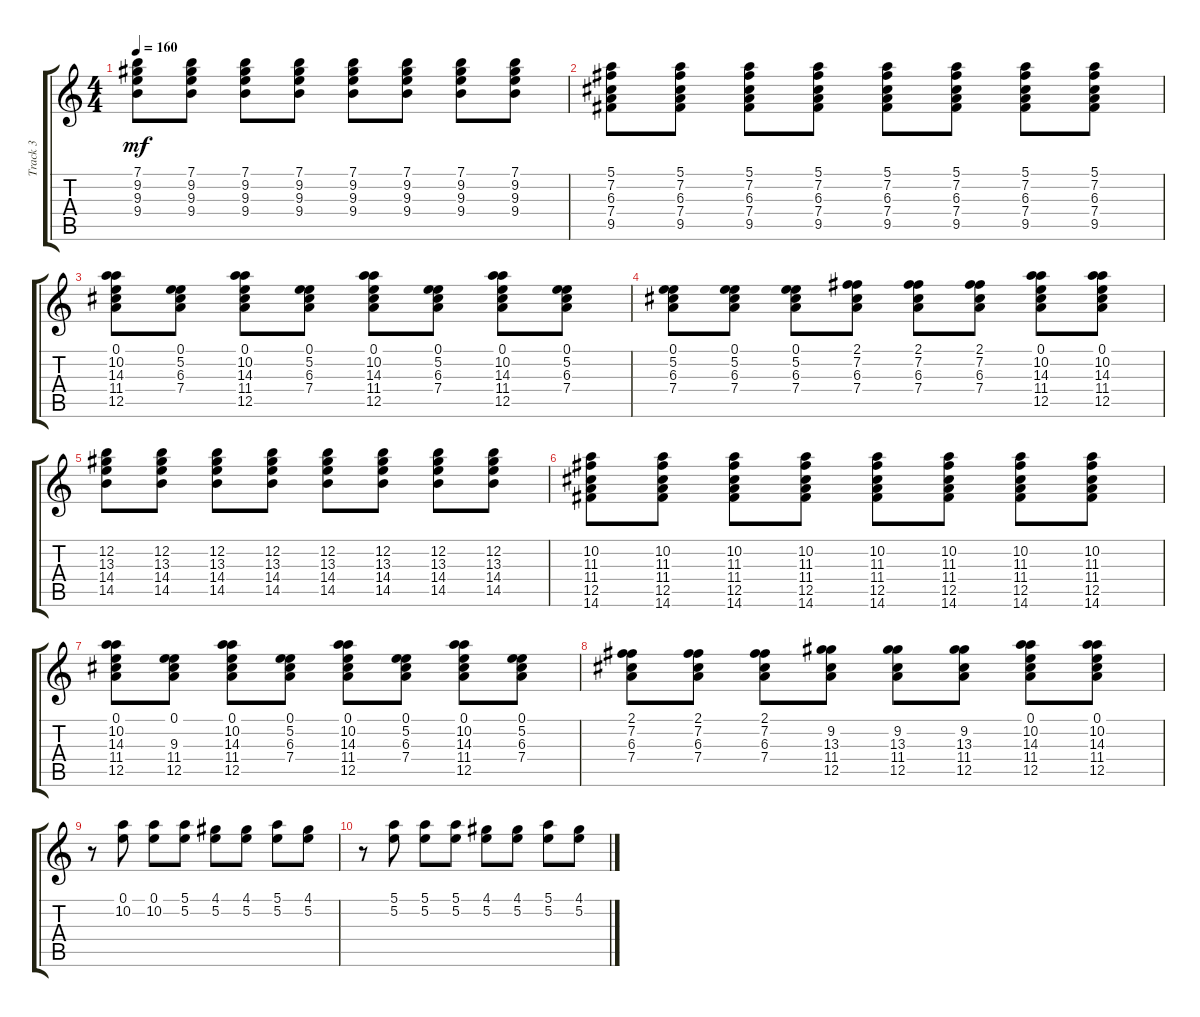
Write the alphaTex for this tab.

\track ("Track 3" "Track 3") {instrument distortionguitar}
\staff {score tabs}
\tuning (E4 B3 G3 D3 A2 E2) {hide}
\ts (4 4)
\tempo 160
\clef g2
\ks c
(7.1 9.2 9.3 9.4).8{dy mf volume 10} (7.1 9.2 9.3 9.4).8 (7.1 9.2 9.3 9.4).8 (7.1 9.2 9.3 9.4).8 (7.1 9.2 9.3 9.4).8 (7.1 9.2 9.3 9.4).8 (7.1 9.2 9.3 9.4).8 (7.1 9.2 9.3 9.4).8 |
(5.1 7.2 6.3 7.4 9.5).8 (5.1 7.2 6.3 7.4 9.5).8 (5.1 7.2 6.3 7.4 9.5).8 (5.1 7.2 6.3 7.4 9.5).8 (5.1 7.2 6.3 7.4 9.5).8 (5.1 7.2 6.3 7.4 9.5).8 (5.1 7.2 6.3 7.4 9.5).8 (5.1 7.2 6.3 7.4 9.5).8 |
(0.1 10.2 14.3 11.4 12.5).8 (0.1 5.2 6.3 7.4).8 (0.1 10.2 14.3 11.4 12.5).8 (0.1 5.2 6.3 7.4).8 (0.1 10.2 14.3 11.4 12.5).8 (0.1 5.2 6.3 7.4).8 (0.1 10.2 14.3 11.4 12.5).8 (0.1 5.2 6.3 7.4).8 |
(0.1 5.2 6.3 7.4).8 (0.1 5.2 6.3 7.4).8 (0.1 5.2 6.3 7.4).8 (2.1 7.2 6.3 7.4).8 (2.1 7.2 6.3 7.4).8 (2.1 7.2 6.3 7.4).8 (0.1 10.2 14.3 11.4 12.5).8 (0.1 10.2 14.3 11.4 12.5).8 |
(12.2 13.3 14.4 14.5).8 (12.2 13.3 14.4 14.5).8 (12.2 13.3 14.4 14.5).8 (12.2 13.3 14.4 14.5).8 (12.2 13.3 14.4 14.5).8 (12.2 13.3 14.4 14.5).8 (12.2 13.3 14.4 14.5).8 (12.2 13.3 14.4 14.5).8 |
(10.2 11.3 11.4 12.5 14.6).8 (10.2 11.3 11.4 12.5 14.6).8 (10.2 11.3 11.4 12.5 14.6).8 (10.2 11.3 11.4 12.5 14.6).8 (10.2 11.3 11.4 12.5 14.6).8 (10.2 11.3 11.4 12.5 14.6).8 (10.2 11.3 11.4 12.5 14.6).8 (10.2 11.3 11.4 12.5 14.6).8 |
(0.1 10.2 14.3 11.4 12.5).8 (0.1 9.3 11.4 12.5).8 (0.1 10.2 14.3 11.4 12.5).8 (0.1 5.2 6.3 7.4).8 (0.1 10.2 14.3 11.4 12.5).8 (0.1 5.2 6.3 7.4).8 (0.1 10.2 14.3 11.4 12.5).8 (0.1 5.2 6.3 7.4).8 |
(2.1 7.2 6.3 7.4).8 (2.1 7.2 6.3 7.4).8 (2.1 7.2 6.3 7.4).8 (9.2 13.3 11.4 12.5).8 (9.2 13.3 11.4 12.5).8 (9.2 13.3 11.4 12.5).8 (0.1 10.2 14.3 11.4 12.5).8 (0.1 10.2 14.3 11.4 12.5).8 |
r.8 (0.1 10.2).8 (0.1 10.2).8 (5.1 5.2).8 (4.1 5.2).8 (4.1 5.2).8 (5.1 5.2).8 (4.1 5.2).8 |
r.8 (5.1 5.2).8 (5.1 5.2).8 (5.1 5.2).8 (4.1 5.2).8 (4.1 5.2).8 (5.1 5.2).8 (4.1 5.2).8
